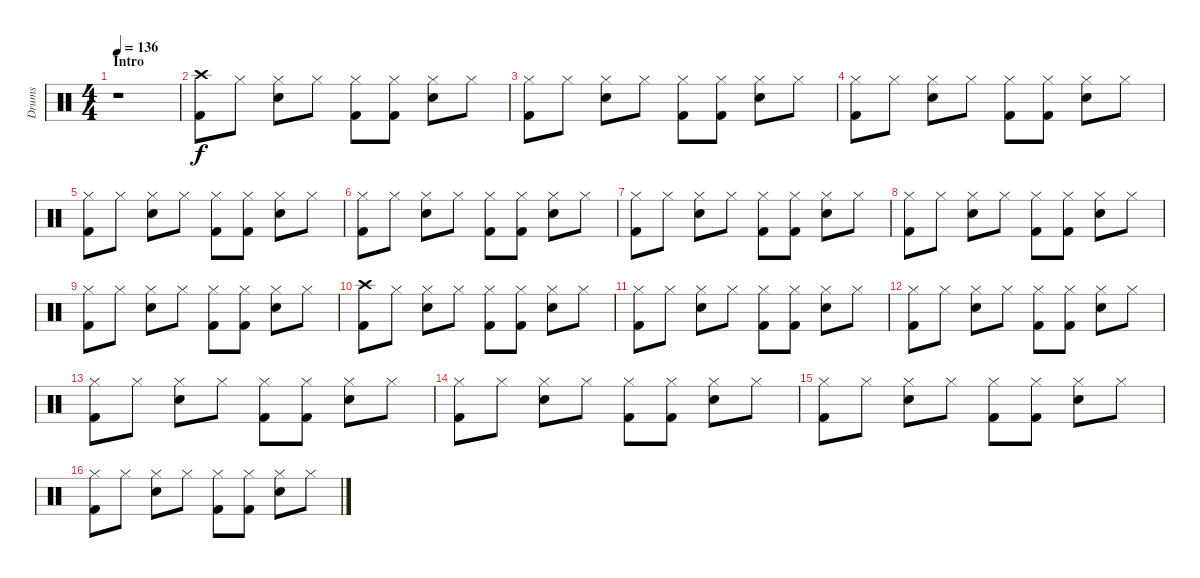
\track ("Drums" "Drums") {instrument percussion}
\staff {score}
\articulation defaults
\ts (4 4)
\section ("" "Intro")
\tempo 136
\clef neutral
\ks c
r.1{dy f} |
("Crash high (hit)" "Kick (hit) 2").8 "Hi-Hat (closed)".8 ("Hi-Hat (closed)" "Snare (hit) 2").8 "Hi-Hat (closed)".8 ("Hi-Hat (closed)" "Kick (hit) 2").8 ("Hi-Hat (closed)" "Kick (hit) 2").8 ("Hi-Hat (closed)" "Snare (hit) 2").8 "Hi-Hat (closed)".8 |
("Hi-Hat (closed)" "Kick (hit) 2").8 "Hi-Hat (closed)".8 ("Hi-Hat (closed)" "Snare (hit) 2").8 "Hi-Hat (closed)".8 ("Hi-Hat (closed)" "Kick (hit) 2").8 ("Hi-Hat (closed)" "Kick (hit) 2").8 ("Hi-Hat (closed)" "Snare (hit) 2").8 "Hi-Hat (closed)".8 |
("Hi-Hat (closed)" "Kick (hit) 2").8 "Hi-Hat (closed)".8 ("Hi-Hat (closed)" "Snare (hit) 2").8 "Hi-Hat (closed)".8 ("Hi-Hat (closed)" "Kick (hit) 2").8 ("Hi-Hat (closed)" "Kick (hit) 2").8 ("Hi-Hat (closed)" "Snare (hit) 2").8 "Hi-Hat (closed)".8 |
("Hi-Hat (closed)" "Kick (hit) 2").8 "Hi-Hat (closed)".8 ("Hi-Hat (closed)" "Snare (hit) 2").8 "Hi-Hat (closed)".8 ("Hi-Hat (closed)" "Kick (hit) 2").8 ("Hi-Hat (closed)" "Kick (hit) 2").8 ("Hi-Hat (closed)" "Snare (hit) 2").8 "Hi-Hat (closed)".8 |
("Hi-Hat (closed)" "Kick (hit) 2").8 "Hi-Hat (closed)".8 ("Hi-Hat (closed)" "Snare (hit) 2").8 "Hi-Hat (closed)".8 ("Hi-Hat (closed)" "Kick (hit) 2").8 ("Hi-Hat (closed)" "Kick (hit) 2").8 ("Hi-Hat (closed)" "Snare (hit) 2").8 "Hi-Hat (closed)".8 |
("Hi-Hat (closed)" "Kick (hit) 2").8 "Hi-Hat (closed)".8 ("Hi-Hat (closed)" "Snare (hit) 2").8 "Hi-Hat (closed)".8 ("Hi-Hat (closed)" "Kick (hit) 2").8 ("Hi-Hat (closed)" "Kick (hit) 2").8 ("Hi-Hat (closed)" "Snare (hit) 2").8 "Hi-Hat (closed)".8 |
("Hi-Hat (closed)" "Kick (hit) 2").8 "Hi-Hat (closed)".8 ("Hi-Hat (closed)" "Snare (hit) 2").8 "Hi-Hat (closed)".8 ("Hi-Hat (closed)" "Kick (hit) 2").8 ("Hi-Hat (closed)" "Kick (hit) 2").8 ("Hi-Hat (closed)" "Snare (hit) 2").8 "Hi-Hat (closed)".8 |
("Hi-Hat (closed)" "Kick (hit) 2").8 "Hi-Hat (closed)".8 ("Hi-Hat (closed)" "Snare (hit) 2").8 "Hi-Hat (closed)".8 ("Hi-Hat (closed)" "Kick (hit) 2").8 ("Hi-Hat (closed)" "Kick (hit) 2").8 ("Hi-Hat (closed)" "Snare (hit) 2").8 "Hi-Hat (closed)".8 |
("Crash high (hit)" "Kick (hit) 2").8 "Hi-Hat (closed)".8 ("Hi-Hat (closed)" "Snare (hit) 2").8 "Hi-Hat (closed)".8 ("Hi-Hat (closed)" "Kick (hit) 2").8 ("Hi-Hat (closed)" "Kick (hit) 2").8 ("Hi-Hat (closed)" "Snare (hit) 2").8 "Hi-Hat (closed)".8 |
("Hi-Hat (closed)" "Kick (hit) 2").8 "Hi-Hat (closed)".8 ("Hi-Hat (closed)" "Snare (hit) 2").8 "Hi-Hat (closed)".8 ("Hi-Hat (closed)" "Kick (hit) 2").8 ("Hi-Hat (closed)" "Kick (hit) 2").8 ("Hi-Hat (closed)" "Snare (hit) 2").8 "Hi-Hat (closed)".8 |
("Hi-Hat (closed)" "Kick (hit) 2").8 "Hi-Hat (closed)".8 ("Hi-Hat (closed)" "Snare (hit) 2").8 "Hi-Hat (closed)".8 ("Hi-Hat (closed)" "Kick (hit) 2").8 ("Hi-Hat (closed)" "Kick (hit) 2").8 ("Hi-Hat (closed)" "Snare (hit) 2").8 "Hi-Hat (closed)".8 |
("Hi-Hat (closed)" "Kick (hit) 2").8 "Hi-Hat (closed)".8 ("Hi-Hat (closed)" "Snare (hit) 2").8 "Hi-Hat (closed)".8 ("Hi-Hat (closed)" "Kick (hit) 2").8 ("Hi-Hat (closed)" "Kick (hit) 2").8 ("Hi-Hat (closed)" "Snare (hit) 2").8 "Hi-Hat (closed)".8 |
("Hi-Hat (closed)" "Kick (hit) 2").8 "Hi-Hat (closed)".8 ("Hi-Hat (closed)" "Snare (hit) 2").8 "Hi-Hat (closed)".8 ("Hi-Hat (closed)" "Kick (hit) 2").8 ("Hi-Hat (closed)" "Kick (hit) 2").8 ("Hi-Hat (closed)" "Snare (hit) 2").8 "Hi-Hat (closed)".8 |
("Hi-Hat (closed)" "Kick (hit) 2").8 "Hi-Hat (closed)".8 ("Hi-Hat (closed)" "Snare (hit) 2").8 "Hi-Hat (closed)".8 ("Hi-Hat (closed)" "Kick (hit) 2").8 ("Hi-Hat (closed)" "Kick (hit) 2").8 ("Hi-Hat (closed)" "Snare (hit) 2").8 "Hi-Hat (closed)".8 |
("Hi-Hat (closed)" "Kick (hit) 2").8 "Hi-Hat (closed)".8 ("Hi-Hat (closed)" "Snare (hit) 2").8 "Hi-Hat (closed)".8 ("Hi-Hat (closed)" "Kick (hit) 2").8 ("Hi-Hat (closed)" "Kick (hit) 2").8 ("Hi-Hat (closed)" "Snare (hit) 2").8 "Hi-Hat (closed)".8
